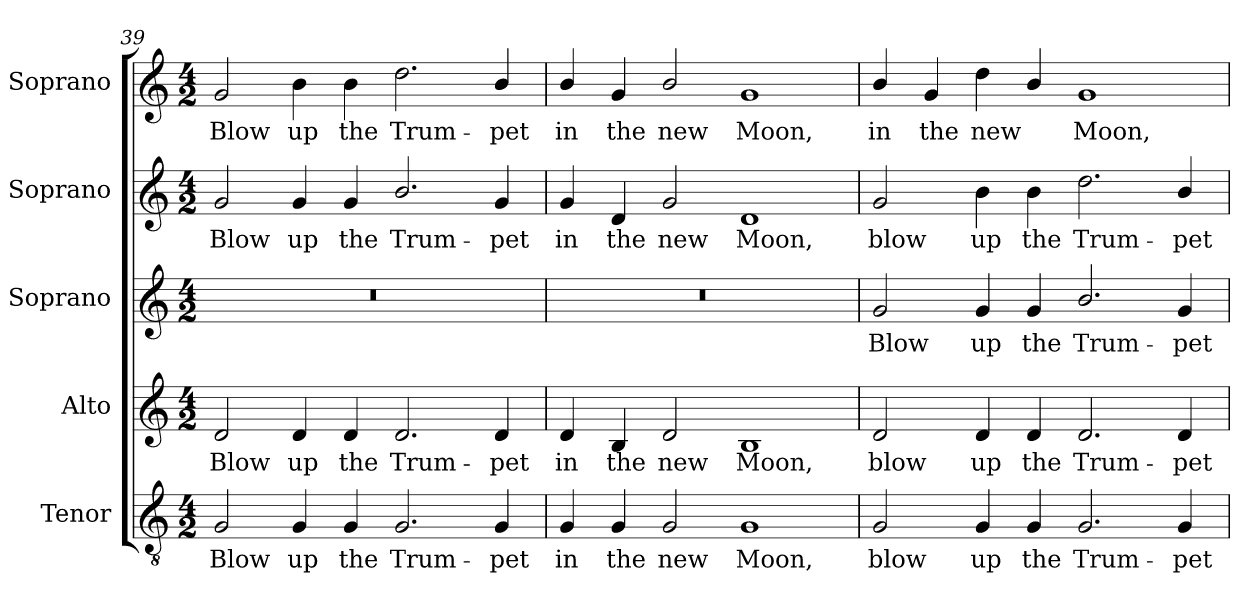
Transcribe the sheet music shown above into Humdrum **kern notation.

**kern	**text	**kern	**text	**kern	**text	**kern	**text	**kern	**text
*part5	*part5	*part4	*part4	*part3	*part3	*part2	*part2	*part1	*part1
*staff5	*staff5	*staff4	*staff4	*staff3	*staff3	*staff2	*staff2	*staff1	*staff1
*I"Tenor	*	*I"Alto	*	*I"Soprano	*	*I"Soprano	*	*I"Soprano	*
*I'T.	*	*I'A.	*	*I'S.	*	*I'S.	*	*I'S.	*
!!LO:PB:g=z
*clefGv2	*	*clefG2	*	*clefG2	*	*clefG2	*	*clefG2	*
*ITrd7c12	*	*	*	*	*	*	*	*	*
*k[]	*	*k[]	*	*k[]	*	*k[]	*	*k[]	*
*C:	*	*C:	*	*C:	*	*C:	*	*C:	*
*M4/2	*	*M4/2	*	*M4/2	*	*M4/2	*	*M4/2	*
=39	=39	=39	=39	=39	=39	=39	=39	=39	=39
!	!LO:LY:b:color=#000000	!	!	!	!	!	!	!	!
!	!	!	!LO:LY:b:color=#000000	!LO:N:vis=1	!	!	!	!	!
!	!	!	!	!	!	!	!LO:LY:b:color=#000000	!	!
!	!	!	!	!	!	!	!	!	!LO:LY:b:color=#000000
2GGi/	Blow	2di/	Blow	0r	.	2gi/	Blow	2gi/	Blow
!	!LO:LY:b:color=#000000	!	!	!	!	!	!	!	!
!	!	!	!LO:LY:b:color=#000000	!	!	!	!	!	!
!	!	!	!	!	!	!	!LO:LY:b:color=#000000	!	!
!	!	!	!	!	!	!	!	!	!LO:LY:b:color=#000000
4GGi/	up	4di/	up	.	.	4gi/	up	4bi\	up
!	!LO:LY:b:color=#000000	!	!	!	!	!	!	!	!
!	!	!	!LO:LY:b:color=#000000	!	!	!	!	!	!
!	!	!	!	!	!	!	!LO:LY:b:color=#000000	!	!
!	!	!	!	!	!	!	!	!	!LO:LY:b:color=#000000
4GGi/	the	4di/	the	.	.	4gi/	the	4bi\	the
!	!LO:LY:b:color=#000000	!	!	!	!	!	!	!	!
!	!	!	!LO:LY:b:color=#000000	!	!	!	!	!	!
!	!	!	!	!	!	!	!LO:LY:b:color=#000000	!	!
!	!	!	!	!	!	!	!	!	!LO:LY:b:color=#000000
2.GGi/	Trum-	2.di/	Trum-	.	.	2.bi/	Trum-	2.ddi\	Trum-
!	!LO:LY:b:color=#000000	!	!	!	!	!	!	!	!
!	!	!	!LO:LY:b:color=#000000	!	!	!	!	!	!
!	!	!	!	!	!	!	!LO:LY:b:color=#000000	!	!
!	!	!	!	!	!	!	!	!	!LO:LY:b:color=#000000
4GGi/	-pet	4di/	-pet	.	.	4gi/	-pet	4bi/	-pet
=40	=40	=40	=40	=40	=40	=40	=40	=40	=40
!	!LO:LY:b:color=#000000	!	!	!	!	!	!	!	!
!	!	!	!LO:LY:b:color=#000000	!LO:N:vis=1	!	!	!	!	!
!	!	!	!	!	!	!	!LO:LY:b:color=#000000	!	!
!	!	!	!	!	!	!	!	!	!LO:LY:b:color=#000000
4GGi/	in	4di/	in	0r	.	4gi/	in	4bi/	in
!	!LO:LY:b:color=#000000	!	!	!	!	!	!	!	!
!	!	!	!LO:LY:b:color=#000000	!	!	!	!	!	!
!	!	!	!	!	!	!	!LO:LY:b:color=#000000	!	!
!	!	!	!	!	!	!	!	!	!LO:LY:b:color=#000000
4GGi/	the	4Bi/	the	.	.	4di/	the	4gi/	the
!	!LO:LY:b:color=#000000	!	!	!	!	!	!	!	!
!	!	!	!LO:LY:b:color=#000000	!	!	!	!	!	!
!	!	!	!	!	!	!	!LO:LY:b:color=#000000	!	!
!	!	!	!	!	!	!	!	!	!LO:LY:b:color=#000000
2GGi/	new	2di/	new	.	.	2gi/	new	2bi/	new
!	!LO:LY:b:color=#000000	!	!	!	!	!	!	!	!
!	!	!	!LO:LY:b:color=#000000	!	!	!	!	!	!
!	!	!	!	!	!	!	!LO:LY:b:color=#000000	!	!
!	!	!	!	!	!	!	!	!	!LO:LY:b:color=#000000
1GGi	Moon,	1Bi	Moon,	.	.	1di	Moon,	1gi	Moon,
=41	=41	=41	=41	=41	=41	=41	=41	=41	=41
!	!LO:LY:b:color=#000000	!	!	!	!	!	!	!	!
!	!	!	!LO:LY:b:color=#000000	!	!	!	!	!	!
!	!	!	!	!	!LO:LY:b:color=#000000	!	!	!	!
!	!	!	!	!	!	!	!LO:LY:b:color=#000000	!	!
!	!	!	!	!	!	!	!	!	!LO:LY:b:color=#000000
2GGi/	blow	2di/	blow	2gi/	Blow	2gi/	blow	4bi/	in
!	!	!	!	!	!	!	!	!	!LO:LY:b:color=#000000
.	.	.	.	.	.	.	.	4gi/	the
!	!LO:LY:b:color=#000000	!	!	!	!	!	!	!	!
!	!	!	!LO:LY:b:color=#000000	!	!	!	!	!	!
!	!	!	!	!	!LO:LY:b:color=#000000	!	!	!	!
!	!	!	!	!	!	!	!LO:LY:b:color=#000000	!	!
!	!	!	!	!	!	!	!	!	!LO:LY:b:color=#000000
4GGi/	up	4di/	up	4gi/	up	4bi\	up	4ddi\	new
!	!LO:LY:b:color=#000000	!	!	!	!	!	!	!	!
!	!	!	!LO:LY:b:color=#000000	!	!	!	!	!	!
!	!	!	!	!	!LO:LY:b:color=#000000	!	!	!	!
!	!	!	!	!	!	!	!LO:LY:b:color=#000000	!	!
4GGi/	the	4di/	the	4gi/	the	4bi\	the	4bi/	.
!	!LO:LY:b:color=#000000	!	!	!	!	!	!	!	!
!	!	!	!LO:LY:b:color=#000000	!	!	!	!	!	!
!	!	!	!	!	!LO:LY:b:color=#000000	!	!	!	!
!	!	!	!	!	!	!	!LO:LY:b:color=#000000	!	!
!	!	!	!	!	!	!	!	!	!LO:LY:b:color=#000000
2.GGi/	Trum-	2.di/	Trum-	2.bi/	Trum-	2.ddi\	Trum-	1gi	Moon,
!	!LO:LY:b:color=#000000	!	!	!	!	!	!	!	!
!	!	!	!LO:LY:b:color=#000000	!	!	!	!	!	!
!	!	!	!	!	!LO:LY:b:color=#000000	!	!	!	!
!	!	!	!	!	!	!	!LO:LY:b:color=#000000	!	!
4GGi/	-pet	4di/	-pet	4gi/	-pet	4bi/	-pet	.	.
=	=	=	=	=	=	=	=	=	=
*-	*-	*-	*-	*-	*-	*-	*-	*-	*-
